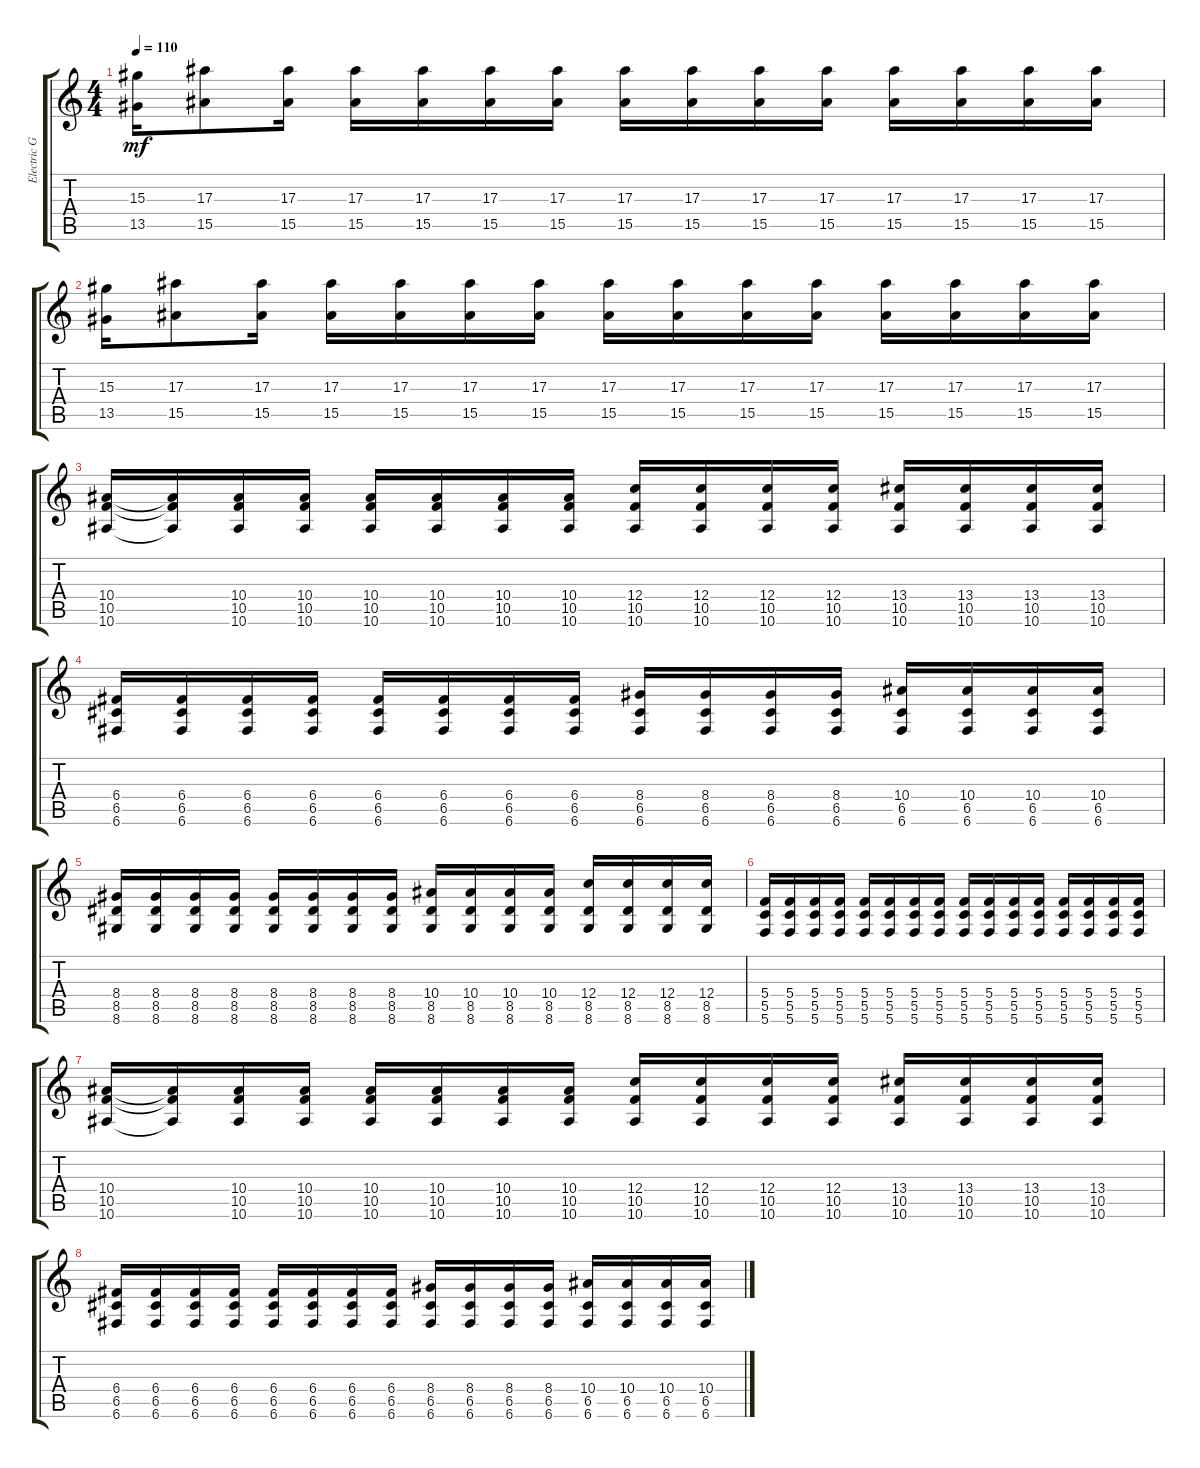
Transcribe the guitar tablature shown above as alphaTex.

\track ("Electric Guitar" "Electric G") {instrument distortionguitar}
\staff {score tabs}
\tuning (D4 A3 F3 C3 G2 C2) {hide}
\ts (4 4)
\tempo 110
\clef g2
\ks c
(15.3 13.5).16{dy mf} (17.3 15.5).8 (17.3 15.5).16 (17.3 15.5).16 (17.3 15.5).16 (17.3 15.5).16 (17.3 15.5).16 (17.3 15.5).16 (17.3 15.5).16 (17.3 15.5).16 (17.3 15.5).16 (17.3 15.5).16 (17.3 15.5).16 (17.3 15.5).16 (17.3 15.5).16 |
(15.3 13.5).16 (17.3 15.5).8 (17.3 15.5).16 (17.3 15.5).16 (17.3 15.5).16 (17.3 15.5).16 (17.3 15.5).16 (17.3 15.5).16 (17.3 15.5).16 (17.3 15.5).16 (17.3 15.5).16 (17.3 15.5).16 (17.3 15.5).16 (17.3 15.5).16 (17.3 15.5).16 |
(10.4 10.5 10.6).16 (10.4{t} 10.5{t} 10.6{t}).16 (10.4 10.5 10.6).16 (10.4 10.5 10.6).16 (10.4 10.5 10.6).16 (10.4 10.5 10.6).16 (10.4 10.5 10.6).16 (10.4 10.5 10.6).16 (12.4 10.5 10.6).16 (12.4 10.5 10.6).16 (12.4 10.5 10.6).16 (12.4 10.5 10.6).16 (13.4 10.5 10.6).16 (13.4 10.5 10.6).16 (13.4 10.5 10.6).16 (13.4 10.5 10.6).16 |
(6.4 6.5 6.6).16 (6.4 6.5 6.6).16 (6.4 6.5 6.6).16 (6.4 6.5 6.6).16 (6.4 6.5 6.6).16 (6.4 6.5 6.6).16 (6.4 6.5 6.6).16 (6.4 6.5 6.6).16 (8.4 6.5 6.6).16 (8.4 6.5 6.6).16 (8.4 6.5 6.6).16 (8.4 6.5 6.6).16 (10.4 6.5 6.6).16 (10.4 6.5 6.6).16 (10.4 6.5 6.6).16 (10.4 6.5 6.6).16 |
(8.4 8.5 8.6).16 (8.4 8.5 8.6).16 (8.4 8.5 8.6).16 (8.4 8.5 8.6).16 (8.4 8.5 8.6).16 (8.4 8.5 8.6).16 (8.4 8.5 8.6).16 (8.4 8.5 8.6).16 (10.4 8.5 8.6).16 (10.4 8.5 8.6).16 (10.4 8.5 8.6).16 (10.4 8.5 8.6).16 (12.4 8.5 8.6).16 (12.4 8.5 8.6).16 (12.4 8.5 8.6).16 (12.4 8.5 8.6).16 |
(5.4 5.5 5.6).16 (5.4 5.5 5.6).16 (5.4 5.5 5.6).16 (5.4 5.5 5.6).16 (5.4 5.5 5.6).16 (5.4 5.5 5.6).16 (5.4 5.5 5.6).16 (5.4 5.5 5.6).16 (5.4 5.5 5.6).16 (5.4 5.5 5.6).16 (5.4 5.5 5.6).16 (5.4 5.5 5.6).16 (5.4 5.5 5.6).16 (5.4 5.5 5.6).16 (5.4 5.5 5.6).16 (5.4 5.5 5.6).16 |
(10.4 10.5 10.6).16 (10.4{t} 10.5{t} 10.6{t}).16 (10.4 10.5 10.6).16 (10.4 10.5 10.6).16 (10.4 10.5 10.6).16 (10.4 10.5 10.6).16 (10.4 10.5 10.6).16 (10.4 10.5 10.6).16 (12.4 10.5 10.6).16 (12.4 10.5 10.6).16 (12.4 10.5 10.6).16 (12.4 10.5 10.6).16 (13.4 10.5 10.6).16 (13.4 10.5 10.6).16 (13.4 10.5 10.6).16 (13.4 10.5 10.6).16 |
(6.4 6.5 6.6).16 (6.4 6.5 6.6).16 (6.4 6.5 6.6).16 (6.4 6.5 6.6).16 (6.4 6.5 6.6).16 (6.4 6.5 6.6).16 (6.4 6.5 6.6).16 (6.4 6.5 6.6).16 (8.4 6.5 6.6).16 (8.4 6.5 6.6).16 (8.4 6.5 6.6).16 (8.4 6.5 6.6).16 (10.4 6.5 6.6).16 (10.4 6.5 6.6).16 (10.4 6.5 6.6).16 (10.4 6.5 6.6).16
